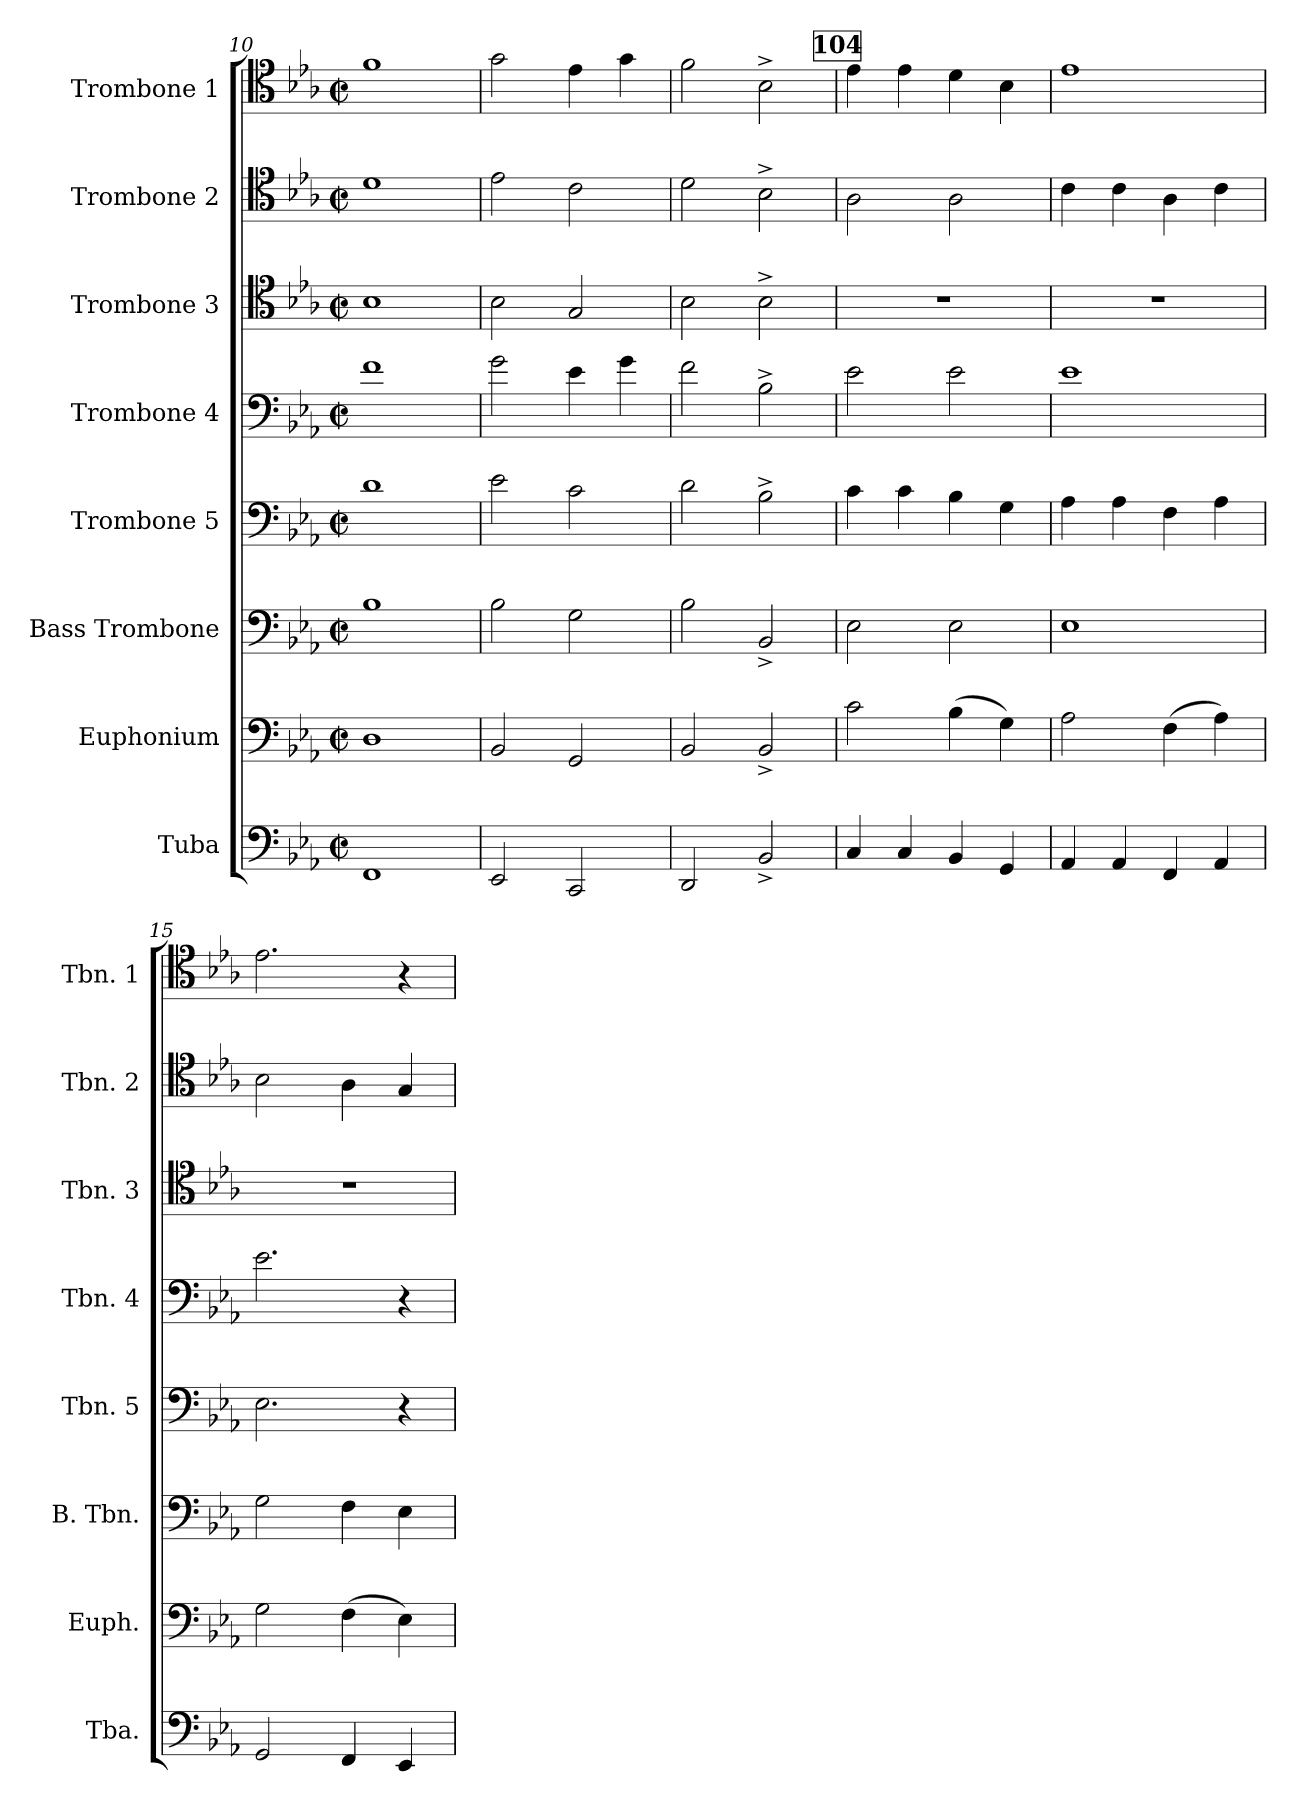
**kern	**kern	**kern	**kern	**kern	**kern	**kern	**kern
*part8	*part7	*part6	*part5	*part4	*part3	*part2	*part1
*staff8	*staff7	*staff6	*staff5	*staff4	*staff3	*staff2	*staff1
*I"Tuba	*I"Euphonium	*I"Bass Trombone	*I"Trombone 5	*I"Trombone 4	*I"Trombone 3	*I"Trombone 2	*I"Trombone 1
*I'Tba.	*I'Euph.	*I'B. Tbn.	*I'Tbn. 5	*I'Tbn. 4	*I'Tbn. 3	*I'Tbn. 2	*I'Tbn. 1
*clefF4	*clefF4	*clefF4	*clefF4	*clefF4	*clefC4	*clefC4	*clefC4
*k[b-e-a-]	*k[b-e-a-]	*k[b-e-a-]	*k[b-e-a-]	*k[b-e-a-]	*k[b-e-a-]	*k[b-e-a-]	*k[b-e-a-]
*M2/2	*M2/2	*M2/2	*M2/2	*M2/2	*M2/2	*M2/2	*M2/2
*met(c|)	*met(c|)	*met(c|)	*met(c|)	*met(c|)	*met(c|)	*met(c|)	*met(c|)
=10	=10	=10	=10	=10	=10	=10	=10
1FF	1D	1B-	1d	1f	1B-	1d	1f
!!LO:PB:g=z
=11	=11	=11	=11	=11	=11	=11	=11
2EE-/	2BB-/	2B-\	2e-\	2g\	2B-\	2e-\	2g\
2CC/	2GG/	2G\	2c\	4e-\	2G/	2c\	4e-\
.	.	.	.	4g\	.	.	4g\
=12	=12	=12	=12	=12	=12	=12	=12
2DD/	2BB-/	2B-\	2d\	2f\	2B-\	2d\	2f\
2BB-^/	2BB-^/	2BB-^/	2B-^\	2B-^\	2B-^\	2B-^\	2B-^\
!!LO:REH:place=s1:a:B:fs=14:t=104
=13	=13	=13	=13	=13	=13	=13	=13
4C/	2c\	2E-\	4c\	2e-\	1r	2A-\	4e-\
4C/	.	.	4c\	.	.	.	4e-\
4BB-/	(>4B-\	2E-\	4B-\	2e-\	.	2A-\	4d\
4GG/	4G\)	.	4G\	.	.	.	4B-\
=14	=14	=14	=14	=14	=14	=14	=14
4AA-/	2A-\	1E-	4A-\	1e-	1r	4c\	1e-
4AA-/	.	.	4A-\	.	.	4c\	.
4FF/	(>4F\	.	4F\	.	.	4A-\	.
4AA-/	4A-\)	.	4A-\	.	.	4c\	.
=15	=15	=15	=15	=15	=15	=15	=15
2GG/	2G\	2G\	2.E-\	2.e-\	1r	2B-\	2.e-\
4FF/	(>4F\	4F\	.	.	.	4A-\	.
4EE-/	4E-\)	4E-\	4r	4r	.	4G/	4r
=	=	=	=	=	=	=	=
*-	*-	*-	*-	*-	*-	*-	*-
